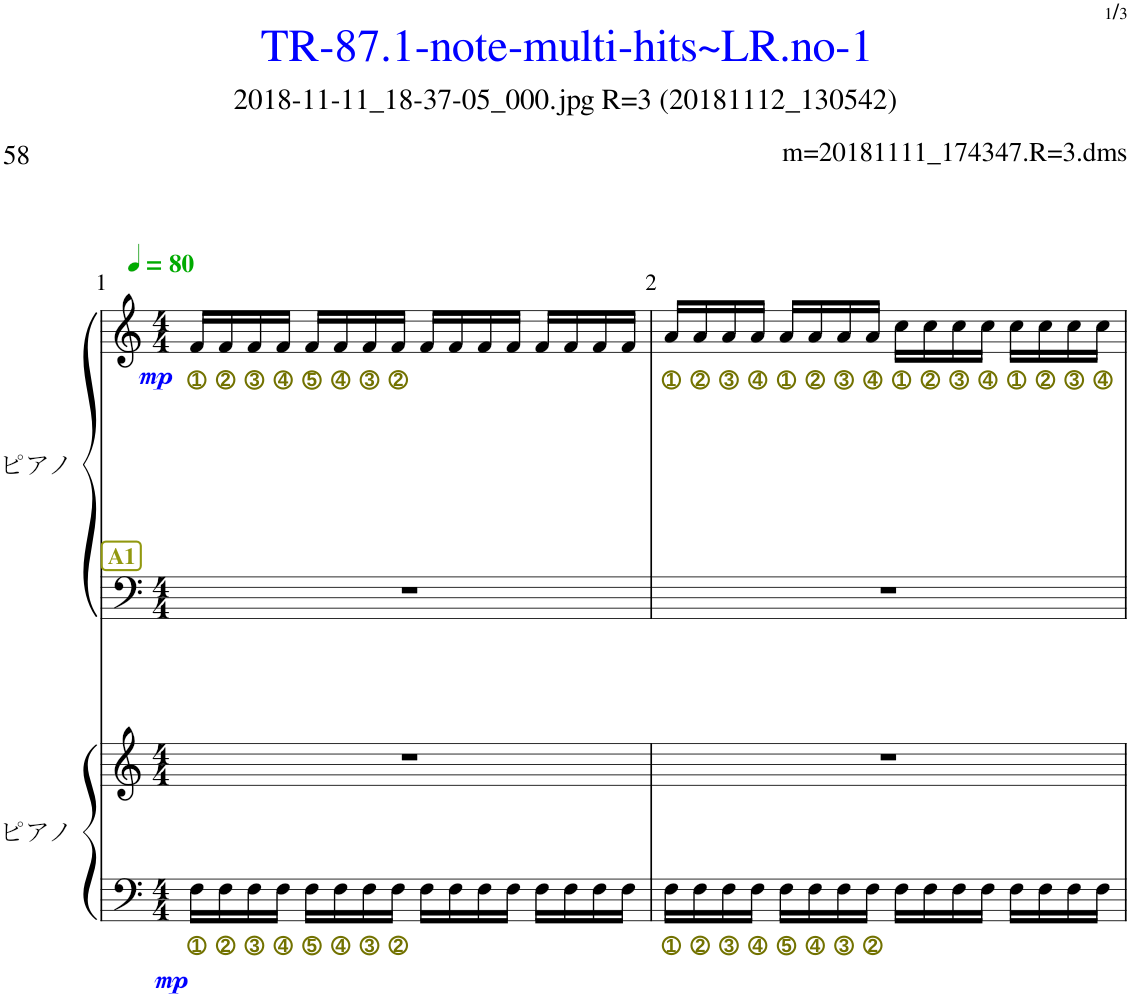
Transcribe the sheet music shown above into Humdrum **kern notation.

**kern	**text	**kern	**dynam	**kern	**kern	**text	**dynam
*part2	*part2	*part2	*part2	*part1	*part1	*part1	*part1
*staff4	*staff4	*staff3	*staff3/4	*staff2	*staff1	*staff1	*staff1/2
*I"ピアノ	*	*	*	*I"ピアノ	*	*	*
*clefF4	*	*clefG2	*	*clefF4	*clefG2	*	*
*k[]	*	*k[]	*	*k[]	*k[]	*	*
*M4/4	*	*M4/4	*	*M4/4	*M4/4	*	*
*MM80	*	*MM80	*	*MM80	*MM80	*	*
!!LO:REH:place=s1:b:B:cj:color=#91980E:fs=11:t=A1
=1	=1	=1	=1	=1	=1	=1	=1
!	!LO:LY:b:color=#727200	!	!LO:DY:b=2	!	!	!LO:LY:b:color=#727200	!LO:DY:b
16F\LL	1	1r	mp	1r	16f/LL	1	mp
!	!LO:LY:b:color=#727200	!	!	!	!	!LO:LY:b:color=#727200	!
16F\	2	.	.	.	16f/	2	.
!	!LO:LY:b:color=#727200	!	!	!	!	!LO:LY:b:color=#727200	!
16F\	3	.	.	.	16f/	3	.
!	!LO:LY:b:color=#727200	!	!	!	!	!LO:LY:b:color=#727200	!
16F\JJ	4	.	.	.	16f/JJ	4	.
!	!LO:LY:b:color=#727200	!	!	!	!	!LO:LY:b:color=#727200	!
16F\LL	5	.	.	.	16f/LL	5	.
!	!LO:LY:b:color=#727200	!	!	!	!	!LO:LY:b:color=#727200	!
16F\	4	.	.	.	16f/	4	.
!	!LO:LY:b:color=#727200	!	!	!	!	!LO:LY:b:color=#727200	!
16F\	3	.	.	.	16f/	3	.
!	!LO:LY:b:color=#727200	!	!	!	!	!LO:LY:b:color=#727200	!
16F\JJ	2	.	.	.	16f/JJ	2	.
16F\LL	.	.	.	.	16f/LL	.	.
16F\	.	.	.	.	16f/	.	.
16F\	.	.	.	.	16f/	.	.
16F\JJ	.	.	.	.	16f/JJ	.	.
16F\LL	.	.	.	.	16f/LL	.	.
16F\	.	.	.	.	16f/	.	.
16F\	.	.	.	.	16f/	.	.
16F\JJ	.	.	.	.	16f/JJ	.	.
=2	=2	=2	=2	=2	=2	=2	=2
!	!LO:LY:b:color=#727200	!	!	!	!	!LO:LY:b:color=#727200	!
16F\LL	1	1r	.	1r	16a/LL	1	.
!	!LO:LY:b:color=#727200	!	!	!	!	!LO:LY:b:color=#727200	!
16F\	2	.	.	.	16a/	2	.
!	!LO:LY:b:color=#727200	!	!	!	!	!LO:LY:b:color=#727200	!
16F\	3	.	.	.	16a/	3	.
!	!LO:LY:b:color=#727200	!	!	!	!	!LO:LY:b:color=#727200	!
16F\JJ	4	.	.	.	16a/JJ	4	.
!	!LO:LY:b:color=#727200	!	!	!	!	!LO:LY:b:color=#727200	!
16F\LL	5	.	.	.	16a/LL	1	.
!	!LO:LY:b:color=#727200	!	!	!	!	!LO:LY:b:color=#727200	!
16F\	4	.	.	.	16a/	2	.
!	!LO:LY:b:color=#727200	!	!	!	!	!LO:LY:b:color=#727200	!
16F\	3	.	.	.	16a/	3	.
!	!LO:LY:b:color=#727200	!	!	!	!	!LO:LY:b:color=#727200	!
16F\JJ	2	.	.	.	16a/JJ	4	.
!	!	!	!	!	!	!LO:LY:b:color=#727200	!
16F\LL	.	.	.	.	16cc\LL	1	.
!	!	!	!	!	!	!LO:LY:b:color=#727200	!
16F\	.	.	.	.	16cc\	2	.
!	!	!	!	!	!	!LO:LY:b:color=#727200	!
16F\	.	.	.	.	16cc\	3	.
!	!	!	!	!	!	!LO:LY:b:color=#727200	!
16F\JJ	.	.	.	.	16cc\JJ	4	.
!	!	!	!	!	!	!LO:LY:b:color=#727200	!
16F\LL	.	.	.	.	16cc\LL	1	.
!	!	!	!	!	!	!LO:LY:b:color=#727200	!
16F\	.	.	.	.	16cc\	2	.
!	!	!	!	!	!	!LO:LY:b:color=#727200	!
16F\	.	.	.	.	16cc\	3	.
!	!	!	!	!	!	!LO:LY:b:color=#727200	!
16F\JJ	.	.	.	.	16cc\JJ	4	.
=	=	=	=	=	=	=	=
*-	*-	*-	*-	*-	*-	*-	*-
